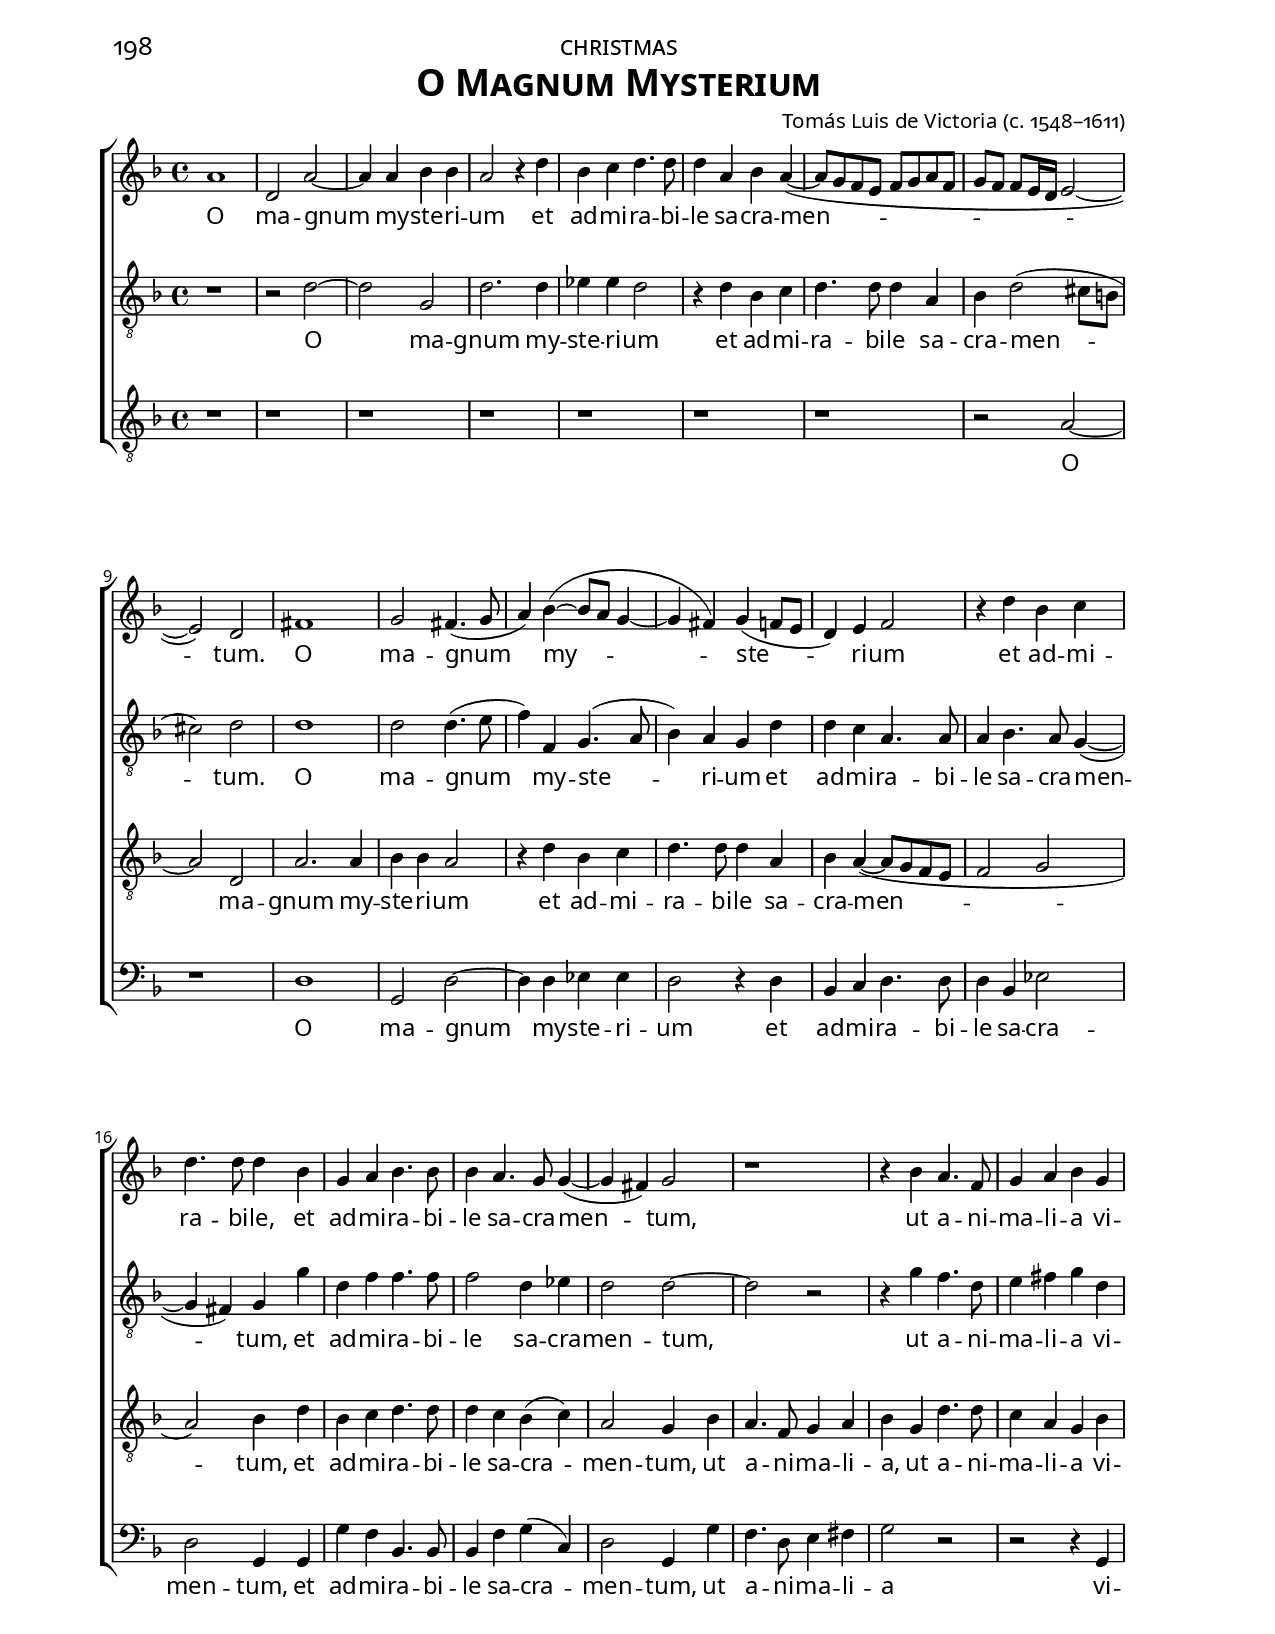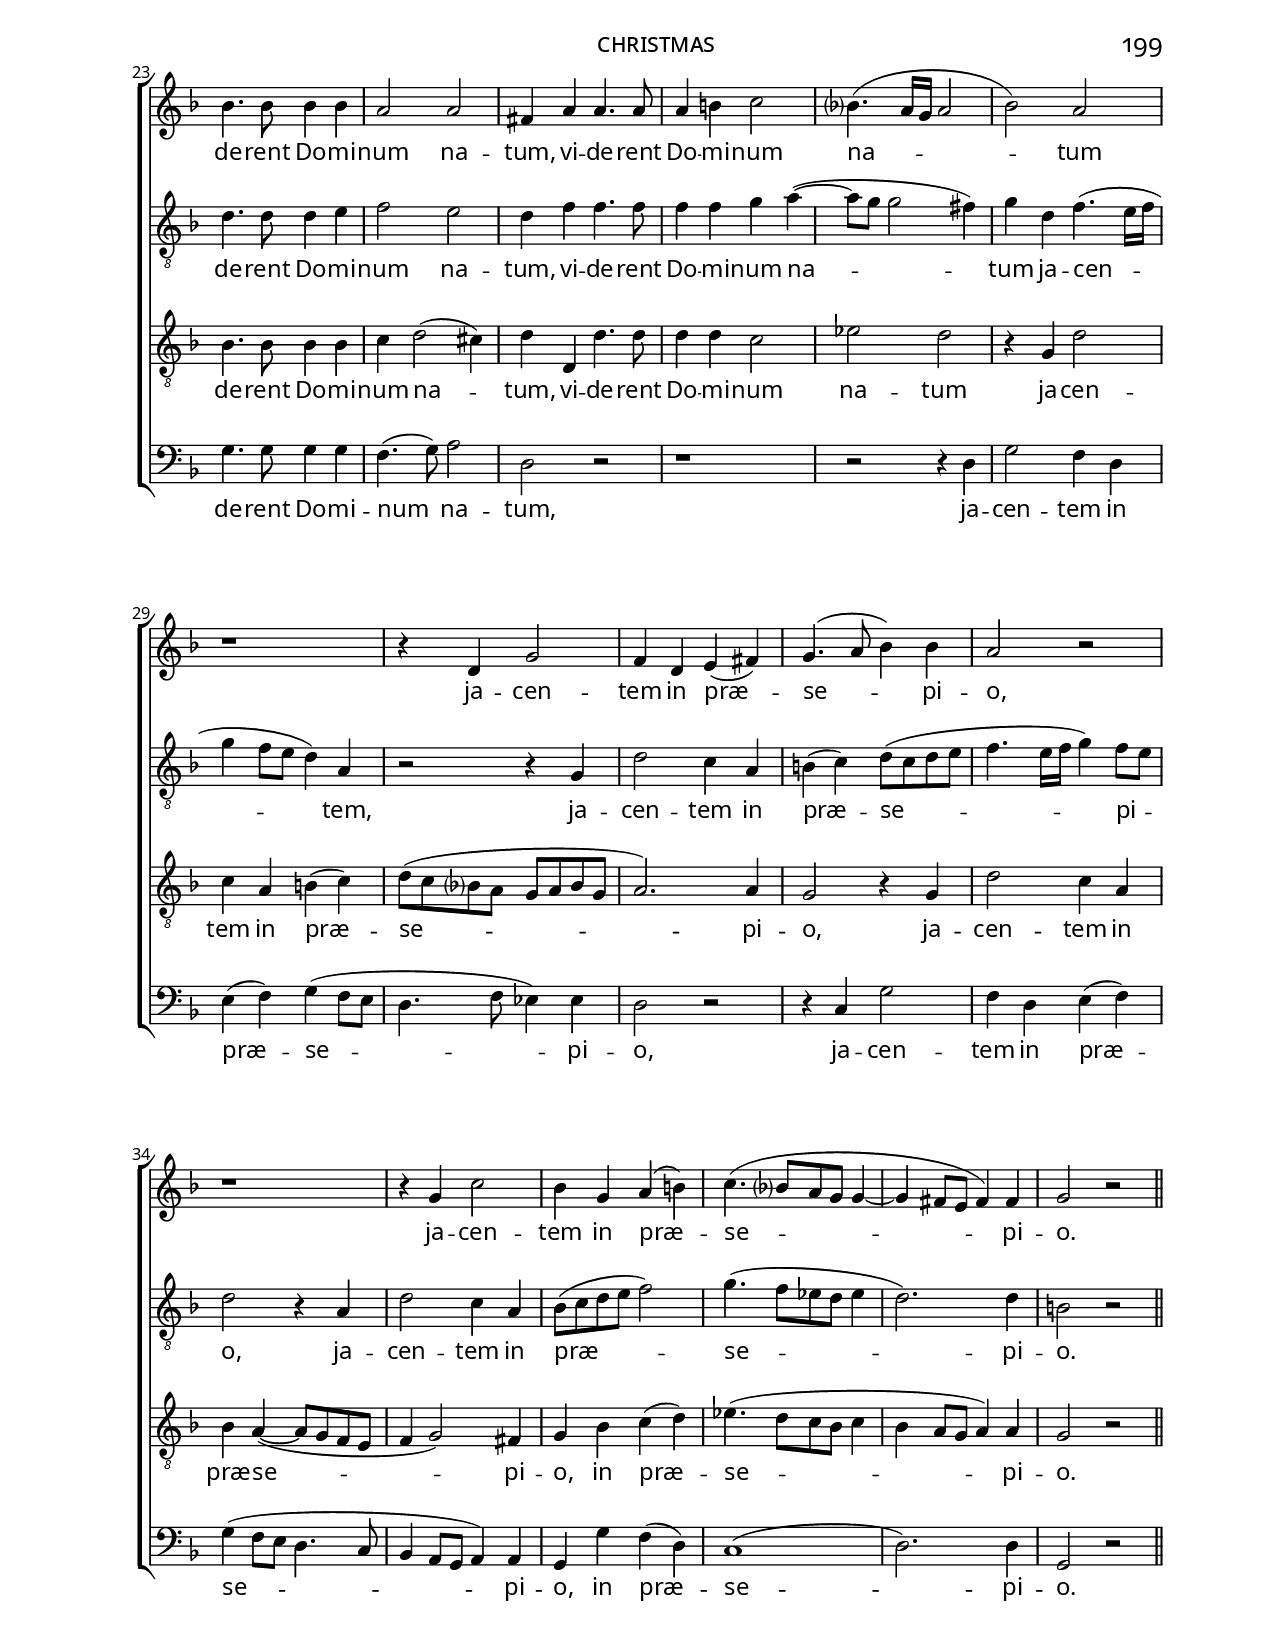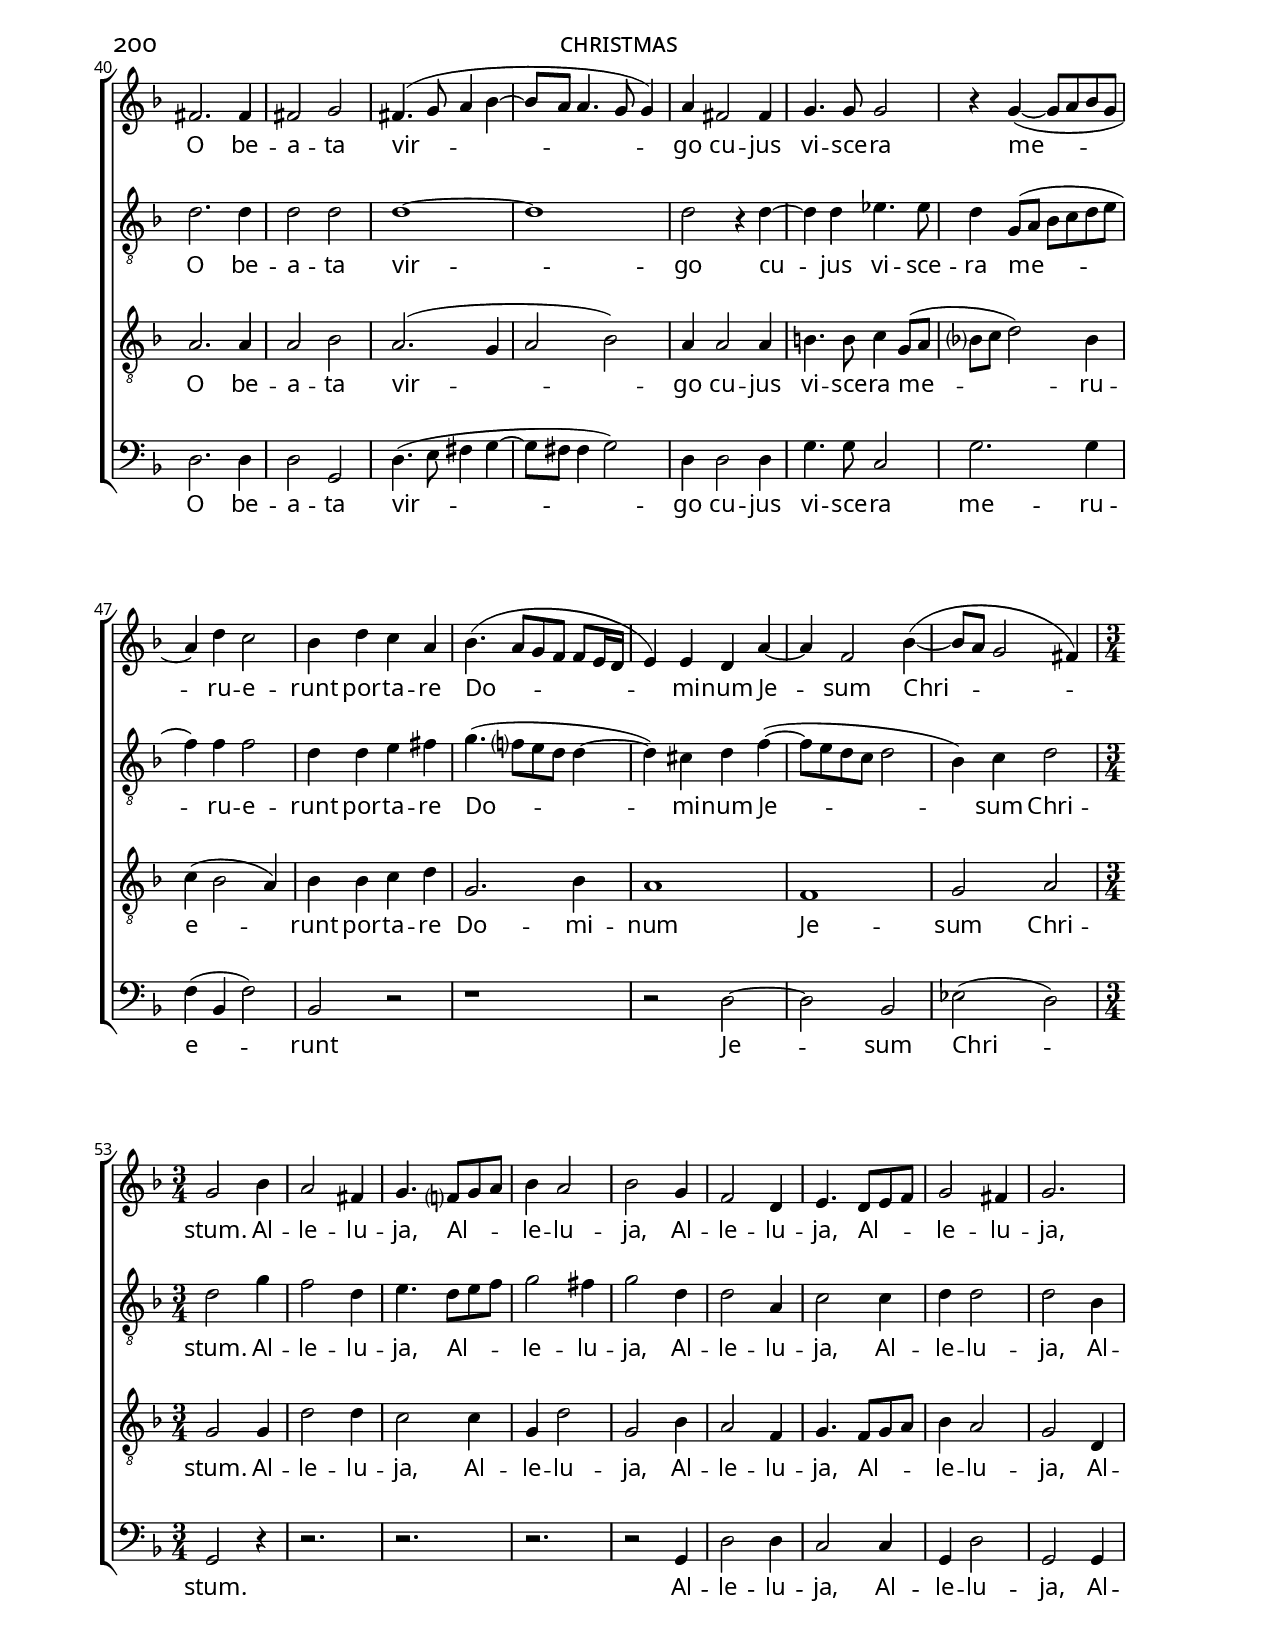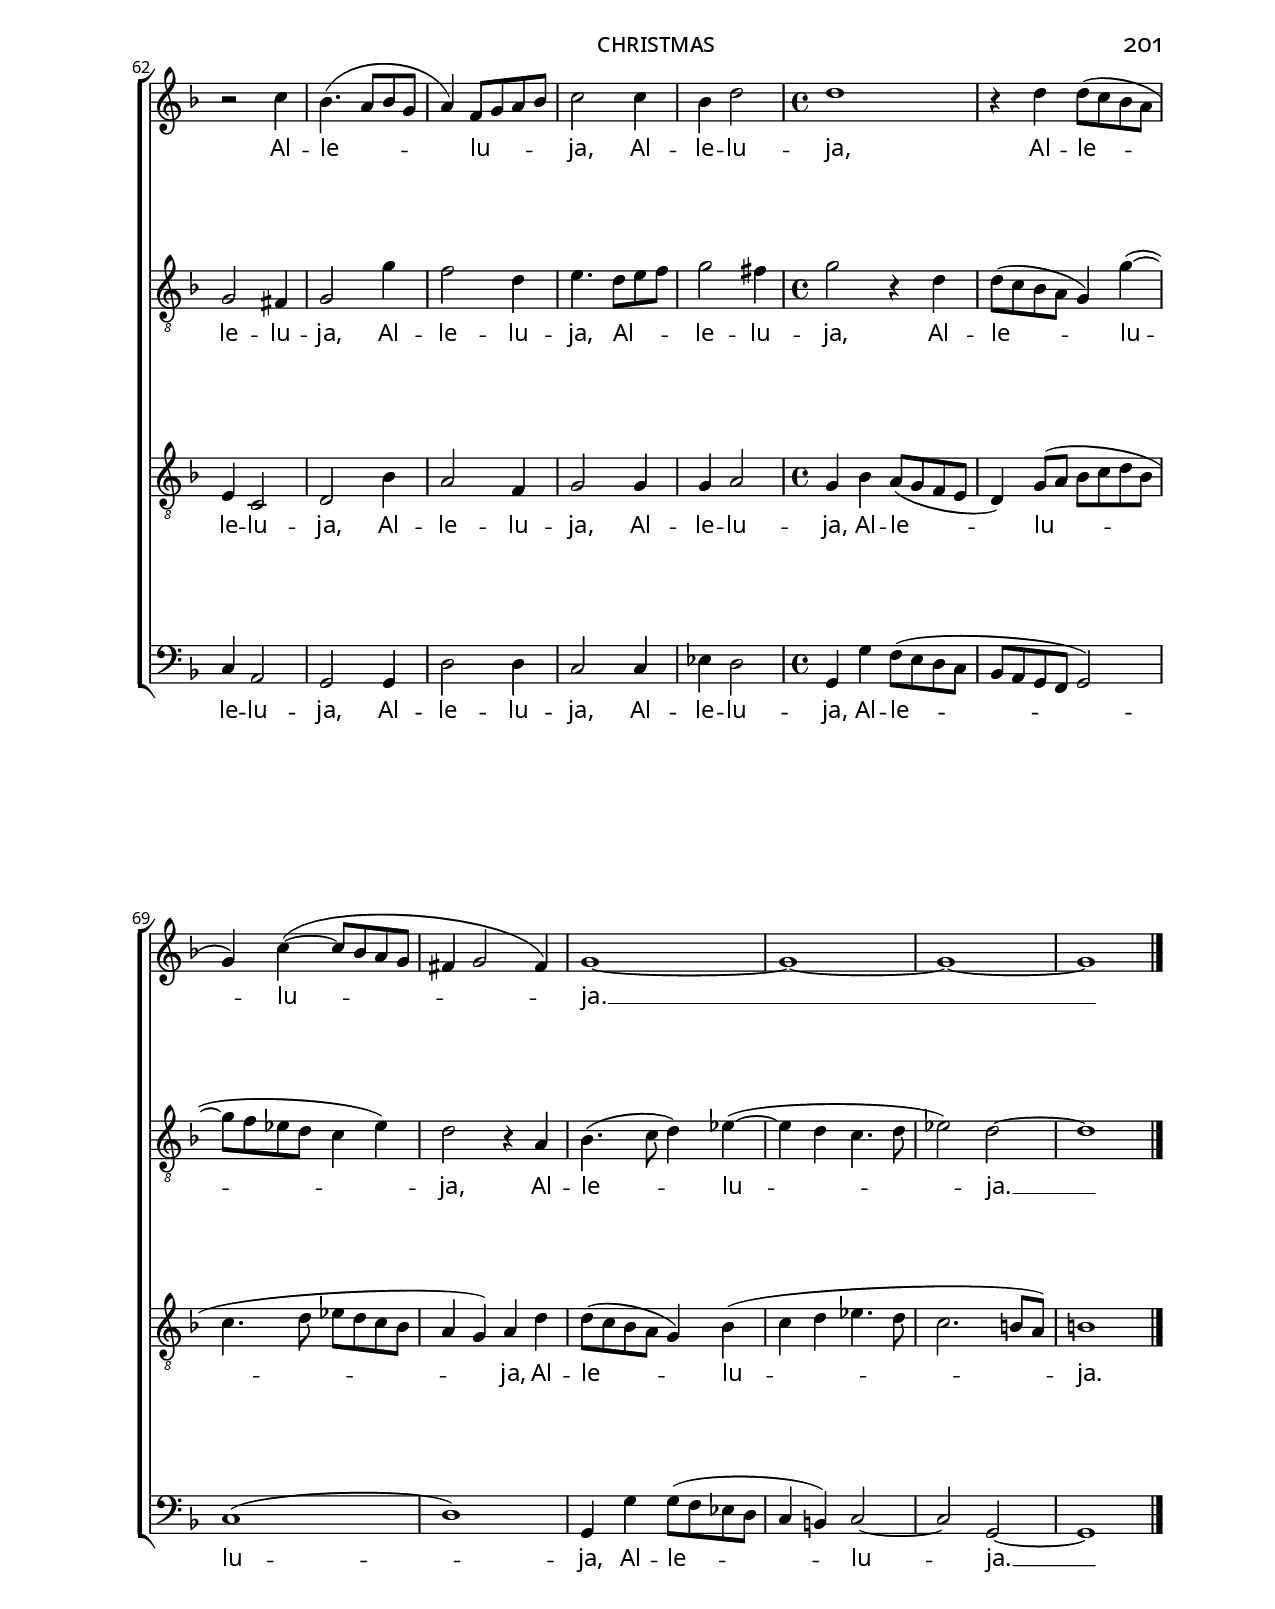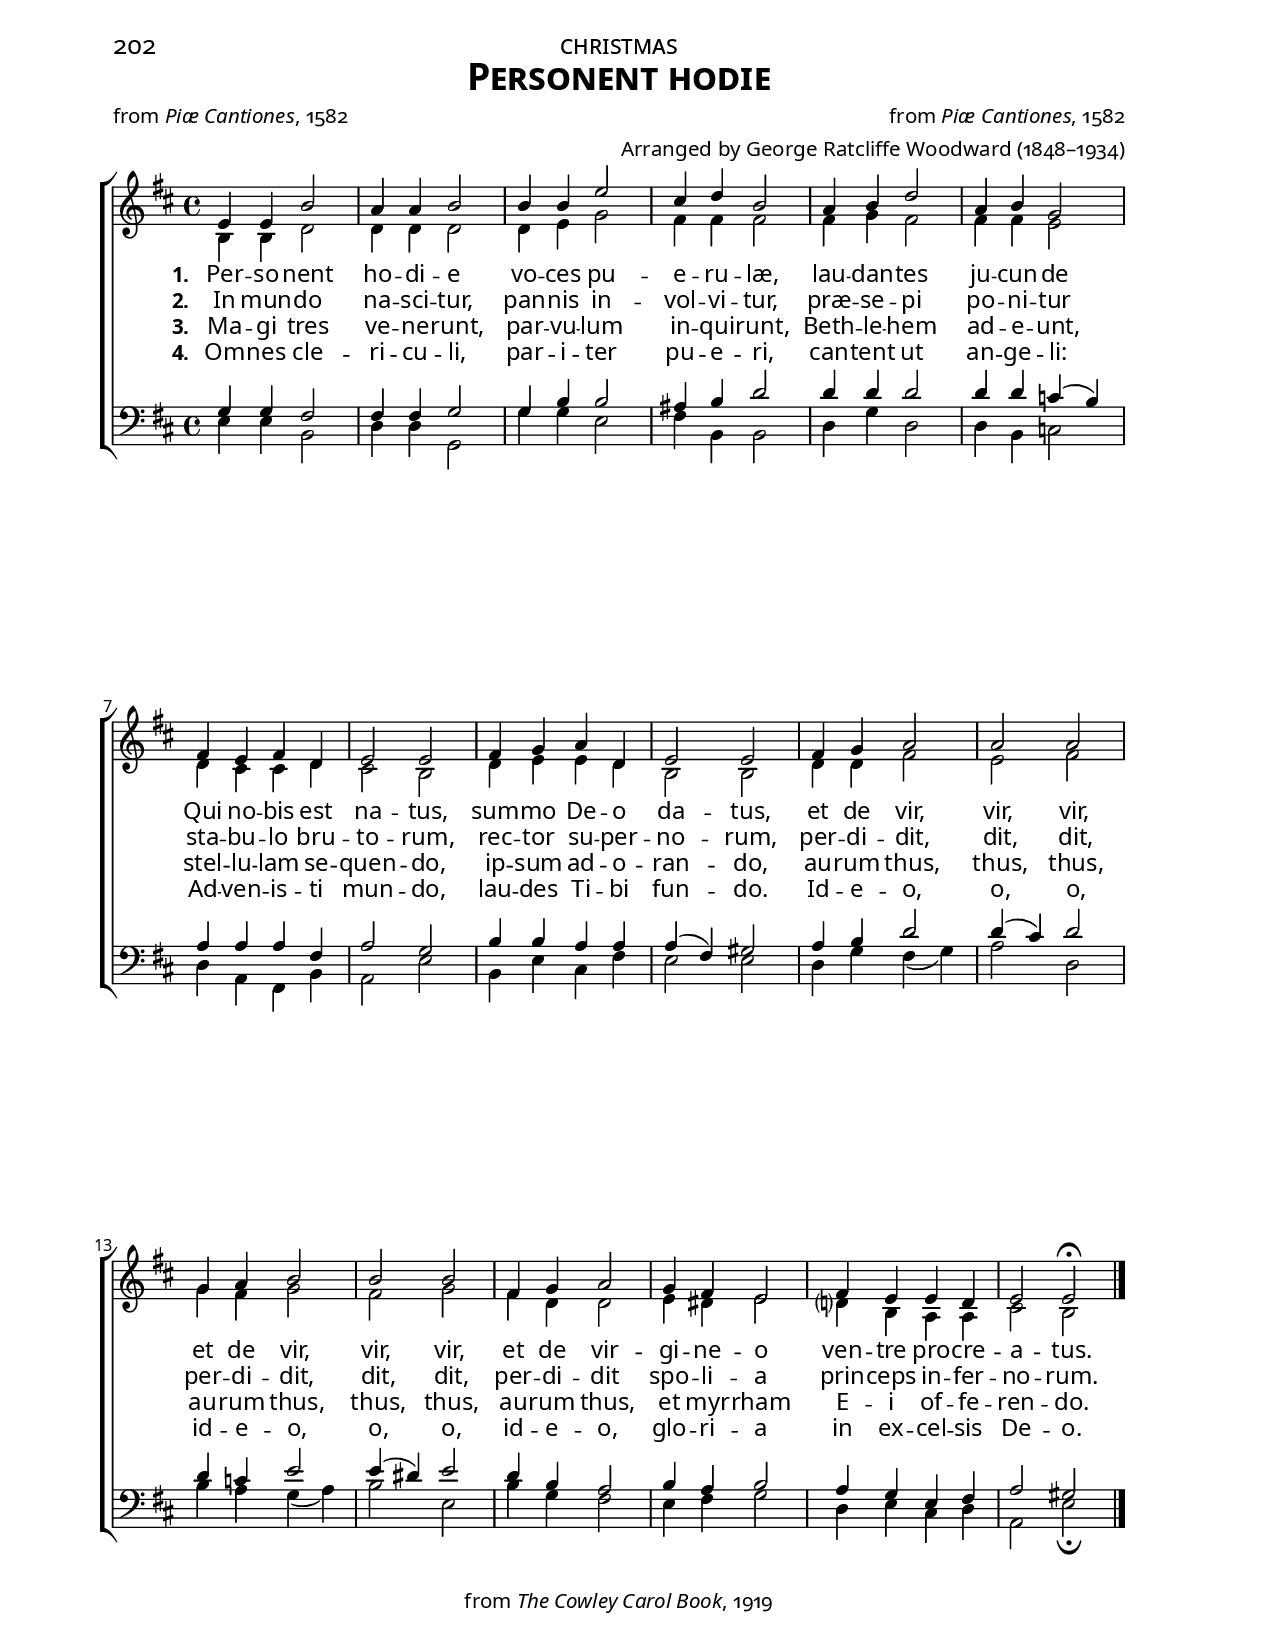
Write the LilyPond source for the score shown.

\version "2.14.2"
\include "util.ly"
\header {
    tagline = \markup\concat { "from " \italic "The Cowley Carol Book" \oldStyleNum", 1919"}
}
\paper {
  print-all-headers = ##t
  paper-height = 11\in
  paper-width = 8.5\in
  indent = 0\in
  %system-system-spacing = #'((basic-distance . 10) (padding . 0))
  system-system-spacing =
    #'((basic-distance . 0)
       (minimum-distance . 0)
       (padding . 0)
       (stretchability . 100))
  score-markup-spacing =
    #'((basic-distance . 0)
       (minimum-distance . 0)
       (padding . 0)
       (stretchability . 100))
%  top-markup-spacing =
%    #'((basic-distance . 0)
%       (minimum-distance . 0)
%       (padding . 0)
%       (stretchability . 0))
  ragged-last-bottom = ##f
  ragged-bottom = ##f
  two-sided = ##t
  inner-margin = 1\in
  outer-margin = 0.75\in
  top-margin = 0.26\in
  bottom-margin = 0.25\in
  first-page-number = #198
  print-first-page-number = ##t
  headerLine = \markup{\override #'(font-name . "Garamond Premier Pro") \smallCapsOldStyle"christmas"}
  oddHeaderMarkup = \markup\fill-line{
     \override #'(font-name . "Garamond Premier Pro")\abs-fontsize #12.5
     \combine 
        \fill-line{"" \on-the-fly #print-page-number-check-first
        \oldStylePageNum""
        }
        \fill-line{\headerLine}
  }
  evenHeaderMarkup = \markup {
     \override #'(font-name . "Garamond Premier Pro")\abs-fontsize #12.5
     \combine
        \on-the-fly #print-page-number-check-first
        \oldStylePageNum""
        \fill-line{\headerLine}
  }
}
#(set-global-staff-size 18) \paper{ #(define fonts (make-pango-font-tree "Garamond Premier Pro" "Garamond Premier Pro" "Garamond Premier Pro" (/ 18 20))) }
global = {
  \key f \major
  \time 4/4
  \dynamicUp
  %\set crescendoSpanner = #'dashed-line
  %\set midiInstrument = "recorder"
  \autoBeamOff
  \override DynamicTextSpanner #'style = #'none
}

sopMusic = \relative c' {
	a'1 |
  d,2 a'~ |
  a4 a bes bes |
  a2 r4 d |
  bes c d4. d8 |
  
  d4 a bes a(~ |
  a8[ g f e] f[ g a f] |
  g[ f] f[ e16 d] e2~ |
  e) d |
  fis1 |
  
  %page2
  g2 fis4.( g8 |
  a4) bes4(~ bes8[ a] g4~ |
  g fis) g( f8[ e] |
  d4) e f2 |
  r4 d' bes c |
  
  d4. d8 d4 bes |
  g a bes4. bes8 |
  bes4 a4. g8 g4(~ |
  g fis) g2 |
  r1 |
  
  r4 bes a4. f8 |
  g4 a bes g |
  bes4. bes8 bes4 bes |
  a2 a |
  fis4 a a4. a8 |
  
  %page3
  a4 b c2 |
  bes?4.( a16[ g] a2 |
  bes) a |
  r1 |
  r4 d, g2 |
  
  f4 d e( fis) |
  g4.( a8 bes4) bes |
  a2 r |
  r1 |
  r4 g c2 |
  
  bes4 g a( b) |
  c4.( bes?8[ a g] g4~ |
  g fis8[ e] fis4) fis |
  g2 r \bar"||"\pageBreak
  fis2. fis4 |
  fis2 g |
  
  %page4
  fis4.( g8 a4 bes~ |
  bes8[[ a] a4. g8 g4) |
  a fis2 fis4 |
  g4. g8 g2 |
  r4 g4~( g8[ a bes g] |
  
  a4) d c2 |
  bes4 d c a |
  bes4.( a8[ g f] f[ e16 d] |
  e4) e d a'~ |
  a f2 bes4~( |
  
  bes8[ a] g2 fis4) |
  \time 3/4
  g2 bes4 |
  a2 fis4 |
  g4. f?8[ g a] |
  bes4 a2 |
  bes2 g4 |
  
  %page5
  f2 d4 |
  e4. d8[ e f] |
  g2 fis4 |
  g2. |
  r2 c4 |
  bes4.( a8[ bes g] |
  
  a4) f8[ g a bes] |
  c2 c4 |
  bes4 d2 |
  \time 4/4
  d1 |
  r4 d d8([ c bes a] |
  
  g4) c4(~ c8[ bes a g] |
  fis4 g2 fis4) |
  g1~ |
  g~ |
  g~ |
  g \bar"|."
}
sopWords = \lyricmode {
  O ma -- gnum my -- ste -- ri -- um et ad -- mi -- ra -- bi -- le sa -- cra -- men -- tum.
    O ma -- gnum my -- ste -- ri -- um et ad -- mi -- ra -- bi -- le,
      et ad -- mi -- ra -- bi -- le
    sa -- cra -- men -- tum,
  ut a -- ni -- ma -- li -- a vi -- de -- rent Do -- mi -- num na -- tum,
    vi -- de -- rent Do -- mi -- num na -- tum
  ja -- cen -- tem in præ -- se -- pi -- o,
    ja -- cen -- tem in præ -- se -- pi -- o.
  
  O be -- a -- ta vir -- go cu -- jus vi -- sce -- ra
  me -- ru -- e -- runt por -- ta -- re Do -- mi -- num Je -- sum Chri -- stum.
  Al -- le -- lu -- ja,
  Al -- le -- lu -- ja,
  Al -- le -- lu -- ja,
  Al -- le -- lu -- ja,
  Al -- le -- lu -- ja,
  Al -- le -- lu -- ja,
  Al -- le -- lu -- ja. __
}

altoMusic = \relative c' {
  r1 |
  r2 d~ |
  d g, |
  d'2. d4 |
  ees4 ees d2 |
  
  r4 d bes c |
  d4. d8 d4 a |
  bes d2( cis8[ b] |
  cis2) d |
  d1 |
  
  %page2
  d2 d4.( e8 |
  f4) f, g4.( a8 |
  bes4) a g d' |
  d c a4. a8 |
  a4 bes4. a8 g4(~ |
  g fis) g g' |
  d f f4. f8 |
  f2 d4 ees |
  d2 d~ |
  d r2 |
  
  r4 g f4. d8 |
  e4 fis g d |
  d4. d8 d4 e |
  f2 e |
  d4 f f4. f8 |
  
  %page3
  f4 f g a(~ |
  a8[ g] g2 fis4) |
  g d f4.( e16[ f] |
  g4 f8[ e] d4) a |
  r2 r4 g |
  
  d'2 c4 a |
  b4( c) d8([ c d e] |
  f4. e16[ f] g4) f8[ e] |
  d2 r4 a |
  d2 c4 a |
  
  bes8([ c d e] f2) |
  g4.( f8[ ees d] ees4 |
  d2.) d4 |
  b2 r2 \bar"||"
  d2. d4 d2 d |
  
  %page 4
  d1~ |
  d |
  d2 r4 d~ |
  d d ees4. ees8 |
  d4 g,8([ a] bes[ c d e] |
  f4) f f2 |
  d4 d e fis |
  g4.( f?8[ e d] d4~ |
  d) cis d f~( |
  f8[ e d c] d2 |
  
  bes4) c d2 |
  \time 3/4
  d2 g4 |
  f2 d4 |
  e4. d8[ e f] |
  g2 fis4 |
  g2 d4 |
  
  %page 5
  d2 a4 |
  c2 c4 |
  d d2 |
  d bes4 |
  g2 fis4 |
  g2 g'4 |
  
  f2 d4 |
  e4. d8[ e f] |
  g2 fis4 |
  \time 4/4
  g2 r4 d |
  d8([ c bes a] g4) g'~( |
  g8[ f ees d] c4 ees) |
  d2 r4 a |
  bes4.( c8 d4) ees(~ |
  ees d c4. d8 |
  ees2) d~ |
  d1 \bar"|."
}
altoWords = \lyricmode {
  O ma -- gnum my -- ste -- ri -- um et ad -- mi -- ra -- bi -- le sa -- cra -- men -- tum.
    O ma -- gnum my -- ste -- ri -- um et ad -- mi -- ra -- bi -- le sa -- cra -- men -- tum,
      et ad -- mi -- ra -- bi -- le sa -- cra -- men -- tum,
  ut a -- ni -- ma -- li -- a vi -- de -- rent Do -- mi -- num na -- tum,
    vi -- de -- rent Do -- mi -- num na -- tum
  ja -- cen -- tem,
    ja -- cen -- tem
  in præ -- se -- pi -- o,
    ja -- cen -- tem in præ -- se -- pi -- o.
  
  O be -- a -- ta vir -- go cu -- jus vi -- sce -- ra
  me -- ru -- e -- runt por -- ta -- re Do -- mi -- num Je -- sum Chri -- stum.
  Al -- le -- lu -- ja,
  Al -- le -- lu -- ja,
  Al -- le -- lu -- ja,
  Al -- le -- lu -- ja,
  Al -- le -- lu -- ja,
  Al -- le -- lu -- ja,
  Al -- le -- lu -- ja,
  Al -- le -- lu -- ja,
  Al -- le -- lu -- ja. __
}

tenorMusic = \relative c' {
  \repeat unfold 7 { r1 }
  r2 a2~ |
  a d, |
  a'2. a4 |
  
  %page2
  bes4 bes a2 |
  r4 d bes c |
  d4. d8 d4 a |
  bes a~( a8[ g f e] |
  f2 g |
  
  a) bes4 d |
  bes c d4. d8 |
  d4 c bes( c) |
  a2 g4 bes |
  a4. f8 g4 a |
  
  bes g d'4. d8 |
  c4 a g bes |
  bes4. bes8 bes4 bes |
  c d2( cis4) |
  d d, d'4. d8 |
  
  %page3
  d4 d c2 |
  ees d |
  r4 g, d'2 |
  c4 a b( c) |
  d8([ c bes? a] g[ a bes g] |
  a2.) a4 |
  g2 r4 g |
  d'2 c4 a |
  bes a4~( a8[ g f e] |
  f4 g2) fis4 |
  
  g bes c( d) |
  ees4.( d8[ c bes] c4 |
  bes a8[ g] a4) a |
  g2 r \bar"||"
  a2. a4 a2 bes |
  
  %page4
  a2.( g4 a2 bes) |
  a4 a2 a4 |
  b4. b8 c4 g8([ a] |
  bes?[ c] d2) bes4 |
  
  c4( bes2 a4) |
  bes bes c d |
  g,2. bes4 |
  a1 f |
  
  g2 a |
  \time 3/4
  g2 g4 |
  d'2 d4 |
  c2 c4 |
  g d'2 |
  g, bes4 |
  
  %page5
  a2 f4 |
  g4. f8[ g a] |
  bes4 a2 |
  g d4 |
  e c2 |
  d bes'4 |
  
  a2 f4 |
  g2 g4 |
  g a2 |
  \time 4/4
  g4 bes a8([ g f e] |
  d4) g8([ a] bes[ c d bes] |
  c4. d8 ees[ d c bes] |
  a4 g) a d |
  d8([ c bes a] g4) bes( |
  c d ees4. d8 |
  c2. b8[ a]) |
  b1 \bar"|."
}

tenorWords = \lyricmode {
  O ma -- gnum my -- ste -- ri -- um et ad -- mi -- ra -- bi -- le sa -- cra -- men -- tum,
    et ad -- mi -- ra -- bi -- le sa -- cra -- men -- tum,
  ut a -- ni -- ma -- li -- a,
    ut a -- ni -- ma -- li -- a
  vi -- de -- rent Do -- mi -- num na -- tum,
    vi -- de -- rent Do -- mi -- num na -- tum
  ja -- cen -- tem in præ -- se -- pi -- o,
    ja -- cen -- tem in præ -- se -- pi -- o,
      in præ -- se -- pi -- o.
  
  O be -- a -- ta vir -- go cu -- jus vi -- sce -- ra
  me -- ru -- e -- runt por -- ta -- re Do -- mi -- num Je -- sum Chri -- stum.
  Al -- le -- lu -- ja,
  Al -- le -- lu -- ja,
  Al -- le -- lu -- ja,
  Al -- le -- lu -- ja,
  Al -- le -- lu -- ja,
  Al -- le -- lu -- ja,
  Al -- le -- lu -- ja,
  Al -- le -- lu -- ja,
  Al -- le -- lu -- ja.
}

bassMusic = \relative c' {
  \repeat unfold 9 { r1 }
  d,1 |
  
  %page2
  g,2 d'~ |
  d4 d ees ees |
  d2 r4 d |
  bes c d4. d8 |
  d4 bes ees2 |
  
  d2 g,4 g |
  g' f bes,4. bes8 |
  bes4 f' g( c,) |
  d2 g,4 g' |
  f4. d8 e4 fis |
  
  g2 r |
  r r4 g, |
  g'4. g8 g4 g |
  f4.( g8) a2 |
  d,2 r |
  
  %page3
  r1 |
  r2 r4 d |
  g2 f4 d |
  e( f) g( f8[ e] |
  d4. f8 ees4) ees |
  
  d2 r |
  r4 c g'2 |
  f4 d e( f) |
  g( f8[ e] d4. c8 |
  bes4 a8[ g] a4) a |
  
  g g' f( d) |
  c1( |
  d2.) d4 |
  g,2 r \bar"||"
  d'2. d4 |
  d2 g, |
  
  %page4
  d'4.( e8 fis4 g~ |
  g8[ fis] fis4 g2) |
  d4 d2 d4 |
  g4. g8 c,2 |
  g'2. g4 |
  
  f4( bes, f'2) |
  bes, r |
  r1 |
  r2 d~ |
  d bes |
  
  ees( d) |
  \time 3/4
  g,2 r4 |
  \repeat unfold 3 { r2. }
  r2 g4 |
  
  %page5
  d'2 d4 |
  c2 c4 |
  g d'2 |
  g, g4 |
  c a2 |
  g g4 |
  
  d'2 d4 |
  c2 c4 |
  ees d2 |
  \time 4/4
  g,4 g' f8([ e d c] |
  bes[ a g f] g2) |
  
  c1( |
  d) |
  g,4 g' g8([ f ees d] |
  c4 b) c2~ |
  c g~ |
  g1 \bar"|."
}
bassWords = \lyricmode {
  O ma -- gnum my -- ste -- ri -- um et ad -- mi -- ra -- bi -- le sa -- cra -- men -- tum,
    et ad -- mi -- ra -- bi -- le sa -- cra -- men -- tum,
  ut a -- ni -- ma -- li -- a vi -- de -- rent Do -- mi -- num na -- tum,
  ja -- cen -- tem in præ -- se -- pi -- o,
    ja -- cen -- tem in præ -- se -- pi -- o,
    in præ -- se -- pi -- o.
  
  O be -- a -- ta vir -- go cu -- jus vi -- sce -- ra
  me -- ru -- e -- runt Je -- sum Chri -- stum.
  Al -- le -- lu -- ja,
  Al -- le -- lu -- ja,
  Al -- le -- lu -- ja,
  Al -- le -- lu -- ja,
  Al -- le -- lu -- ja,
  Al -- le -- lu -- ja,
  Al -- le -- lu -- ja. __
}

pianoRH = \relative c' {
}
pianoLH = \relative c' {
}

\score {
<<
    \new ChoirStaff <<
    \new Staff = sop <<
      \new Voice = "sopranos" { \global \sopMusic }
    >>
    \new Lyrics = "sopranos"  \lyricsto "sopranos" \sopWords
    \new Staff = alt <<
      \clef "treble_8"
      \new Voice = "altos" { \global \altoMusic }
    >>
    \new Lyrics = "altos"  \lyricsto "altos" \altoWords
    \new Staff = ten <<
      \clef "treble_8"
      \new Voice = "tenors" { \global \tenorMusic }
    >>
    \new Lyrics = "tenors" \lyricsto "tenors" \tenorWords
    \new Staff = bas <<
      \clef bass
      \new Voice = "basses" { \global \bassMusic }
    >>
    \new Lyrics = "basses" \lyricsto "basses" \bassWords
  >>
%    \new PianoStaff << \new Staff { \new Voice { \pianoRH } } \new Staff { \clef "bass" \pianoLH } >>
  >>
  \layout {
  \context {
    \Lyrics
    \override LyricText #'font-size = #1.3
  }
    \context {
      \Lyrics
      \override LyricText #'font-size = #1.3
      %\override VerticalAxisGroup #'staff-affinity = #0
    }
    \context {
      \Score
      \override SpacingSpanner #'base-shortest-duration = #(ly:make-moment 1 8)
      \override SpacingSpanner #'common-shortest-duration = #(ly:make-moment 1 4)
    }
    \context {
      % Remove all empty staves
      \Staff \RemoveEmptyStaves \override VerticalAxisGroup #'remove-first = ##t
      
      \override VerticalAxisGroup #'staff-staff-spacing =
      #'((basic-distance . 0)
         (minimum-distance . 0)
         (padding . -1)
         (stretchability . 65))
    }
    \context {
      \Lyrics
      \override LyricText #'X-offset = #center-on-word
    }
  }
  \header {
    title = \markup{\override #'(font-name . "Garamond Premier Pro Semibold"){ \abs-fontsize #18 \smallCapsOldStyle"O Magnum Mysterium"}}
    composer = \markup\oldStyleNum"Tomás Luis de Victoria (c. 1548–1611)"
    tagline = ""
  }
}






























global = {
  \key d \major
  \time 4/4
  \autoBeamOff
}

sopMusic = \relative c' {
  e4 e |
  b'2 a4 a b2 b4 b |
  e2 cis4 d |
  b2 a4 b |
  
  d2 a4 b |
  g2 |
  fis4 e fis d |
  e2 e |
  fis4 g a d, |
  
  e2 e |
  fis4 g |
  a2 a |
  a g4 a |
  b2 b |
  b fis4 g |
  a2 g4 fis |
  e2 |
  fis4 e e d |
  e2 e\fermata \bar "|."
}
sopWords = \lyricmode {
  
}

altoMusic = \relative c' {
  b4 b |
  d2 d4 d |
  d2 d4 e |
  g2 fis4 fis |
  fis2 fis4 g |
  
  fis2 fis4 fis |
  e2 |
  d4 cis cis d |
  cis2 b |
  d4 e e d |
  
  b2 b |
  d4 d |
  fis2 e |
  fis g4 fis |
  g2 fis |
  
  g fis4 d |
  d2 e4 dis |
  e2 |
  d?4 b a a |
  cis2 b \bar "|."
}
altoWords = \lyricmode {
  \dropLyricsV
  \set stanza = #"1. "
  Per -- so -- nent ho -- di -- e
  vo -- ces pu -- e -- ru -- læ,
  lau -- dan -- tes ju -- cun -- de
  Qui no -- bis est na -- tus,
  sum -- mo De -- o da -- tus,
  et de vir, vir, vir,
  et de vir, vir, vir,
  et de vir -- gi -- ne -- o
  ven -- tre pro -- cre -- a -- tus.
}
altoWordsII = \lyricmode {
  \dropLyricsV
%\markup\italic
  \set stanza = #"2. "
  In mun -- do na -- sci -- tur,
  pan -- nis in -- vol -- vi -- tur,
  præ -- se -- pi po -- ni -- tur
  sta -- bu -- lo bru -- to -- rum,
  rec -- tor su -- per -- no -- rum,
  per -- di -- dit, dit, dit,
  per -- di -- dit, dit, dit,
  per -- di -- dit spo -- li -- a
  prin -- ceps in -- fer -- no -- rum.
}
altoWordsIII = \lyricmode {
  \dropLyricsV
  \set stanza = #"3. "
  Ma -- gi tres ve -- ne -- runt,
  par -- vu -- lum in -- qui -- runt,
  Beth -- le -- hem ad -- e -- unt,
  stel -- lu -- lam se -- quen -- do,
  ip -- sum ad -- o -- ran -- do,
  au -- rum thus, thus, thus,
  au -- rum thus, thus, thus,
  au -- rum thus, et myr -- rham
  E -- i of -- fe -- ren -- do.
}
altoWordsIV = \lyricmode {
  \dropLyricsV
  \set stanza = #"4. "
  Om -- nes cle -- ri -- cu -- li,
  par -- i -- ter pu -- e -- ri,
  can -- tent ut an -- ge -- li:
  Ad -- ven -- is -- ti mun -- do,
  lau -- des Ti -- bi fun -- do.
  Id -- e -- o, o, o,
  id -- e -- o, o, o,
  id -- e -- o, glo -- ri -- a
  in ex -- cel -- sis De -- o.
}
altoWordsV = \lyricmode {
  \set stanza = #"5. "
  \set ignoreMelismata = ##t
}
altoWordsVI = \lyricmode {
  \set stanza = #"6. "
  \set ignoreMelismata = ##t
}
tenorMusic = \relative c' {
  g4 g |
  fis2 fis4 fis |
  g2 g4 b |
  b2 ais4 b |
  d2 d4 d |
  
  d2 d4 d |
  c4( b) |
  a4 a a fis |
  a2 g |
  b4 b a a |
  
  a( fis) gis2 |
  a4 b |
  d2 d4( cis) |
  d2 d4 c |
  e2 e4( dis) |
  
  e2 d4 b |
  a2 b4 a |
  b2 |
  a4 g e fis |
  a2 gis \bar "|."
}
tenorWords = \lyricmode {

}

bassMusic = \relative c {
  e4 e |
  b2 d4 d |
  g,2 g'4 g |
  e2 fis4 b, |
  b2 d4 g |
  
  d2 d4 b |
  c2 |
  d4  a fis b |
  a2 e' |
  b4 e cis fis |
  
  e2 e |
  d4 g |
  fis( g) a2 |
  d, b'4 a |
  g( a) b2 |
  
  e, b'4 g |
  fis2 e4 fis |
  g2 |
  d4 e cis d |
  a2 e'\fermata \bar "|."
}
bassWords = \lyricmode {

}

pianoRH = \relative c' {
}
pianoLH = \relative c' {
}

\score {
  <<
   \new ChoirStaff <<
    \new Staff = women <<
      \new Voice = "sopranos" { \voiceOne << \global \sopMusic >> }
      \new Voice = "altos" { \voiceTwo << \global \altoMusic >> }
    >>
    \new Lyrics \with { alignAboveContext = #"women" \override VerticalAxisGroup #'nonstaff-relatedstaff-spacing = #'((basic-distance . 1))} \lyricsto "sopranos" \sopWords
    \new Lyrics = "altosVI"  \with { alignBelowContext = #"women" } \lyricsto "sopranos" \altoWordsVI
    \new Lyrics = "altosV"  \with { alignBelowContext = #"women" } \lyricsto "sopranos" \altoWordsV
    \new Lyrics = "altosIV"  \with { alignBelowContext = #"women" } \lyricsto "sopranos" \altoWordsIV
    \new Lyrics = "altosIII"  \with { alignBelowContext = #"women" } \lyricsto "sopranos" \altoWordsIII
    \new Lyrics = "altosII"  \with { alignBelowContext = #"women" } \lyricsto "sopranos" \altoWordsII
    \new Lyrics = "altos"  \with { alignBelowContext = #"women" \override VerticalAxisGroup #'nonstaff-relatedstaff-spacing = #'((basic-distance . 1)) } \lyricsto "sopranos" \altoWords
   \new Staff = men <<
      \clef bass
      \new Voice = "tenors" { \voiceOne << \global \tenorMusic >> }
      \new Voice = "basses" { \voiceTwo << \global \bassMusic >> }
    >>
    \new Lyrics \with { alignAboveContext = #"men" \override VerticalAxisGroup #'nonstaff-relatedstaff-spacing = #'((basic-distance . 1)) } \lyricsto "tenors" \tenorWords
    \new Lyrics \with { alignBelowContext = #"men" \override VerticalAxisGroup #'nonstaff-relatedstaff-spacing = #'((basic-distance . 1)) } \lyricsto "basses" \bassWords
  >>
%    \new PianoStaff << \new Staff { \new Voice { \pianoRH } } \new Staff { \clef "bass" \pianoLH } >>
  >>
  \layout {
  \context {
    \Lyrics
    \override LyricText #'font-size = #1.3
  }
    \context {
      \Score
      %\override SpacingSpanner #'base-shortest-duration = #(ly:make-moment 1 8)
      %\override SpacingSpanner #'common-shortest-duration = #(ly:make-moment 1 4)
    }
    \context {
      % Remove all empty staves
      % \Staff \RemoveEmptyStaves \override VerticalAxisGroup #'remove-first = ##t
    }
    \context {
      \Lyrics
      \override LyricText #'X-offset = #center-on-word
    }
  }
  \header {
    title = \markup{\override #'(font-name . "Garamond Premier Pro Semibold"){ \abs-fontsize #18 \smallCapsOldStyle"Personent hodie"}}
    poet = \markup \concat{"from " \italic "Piæ Cantiones" \oldStyleNum", 1582"}
    composer = \markup \concat{"from " \italic "Piæ Cantiones" \oldStyleNum", 1582"}
    arranger = \markup\oldStyleNum"Arranged by George Ratcliffe Woodward (1848–1934)"
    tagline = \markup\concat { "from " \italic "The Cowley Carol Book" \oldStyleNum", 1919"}
  }
}
